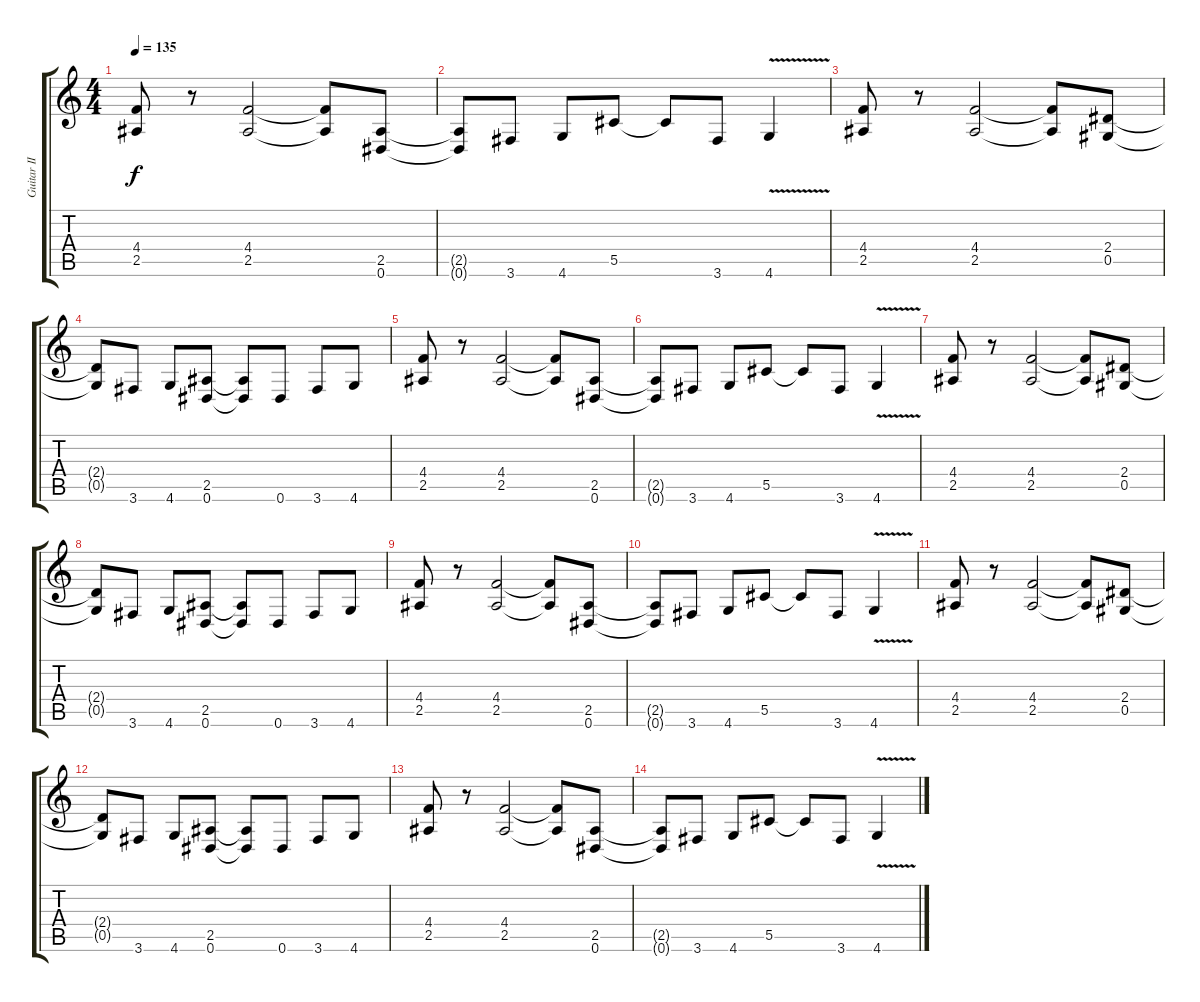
\track ("Guitar II" "Guitar II") {instrument distortionguitar}
\staff {score tabs}
\tuning (Eb4 Bb3 Gb3 Db3 Ab2 Eb2) {hide}
\ts (4 4)
\tempo 135
\clef g2
\ks c
(4.4 2.5).8{dy f} r.8 (4.4 2.5).2 (4.4{t} 2.5{t}).8 (2.5 0.6).8 |
(2.5{t} 0.6{t}).8 3.6.8 4.6.8 5.5.8 5.5{t}.8 3.6.8 4.6{v}.4 |
(4.4 2.5).8 r.8 (4.4 2.5).2 (4.4{t} 2.5{t}).8 (2.4 0.5).8 |
(2.4{t} 0.5{t}).8 3.6.8 4.6.8 (2.5 0.6).8 (2.5{t} 0.6{t}).8 0.6.8 3.6.8 4.6.8 |
(4.4 2.5).8 r.8 (4.4 2.5).2 (4.4{t} 2.5{t}).8 (2.5 0.6).8 |
(2.5{t} 0.6{t}).8 3.6.8 4.6.8 5.5.8 5.5{t}.8 3.6.8 4.6{v}.4 |
\section ("" "")
(4.4 2.5).8 r.8 (4.4 2.5).2 (4.4{t} 2.5{t}).8 (2.4 0.5).8 |
(2.4{t} 0.5{t}).8 3.6.8 4.6.8 (2.5 0.6).8 (2.5{t} 0.6{t}).8 0.6.8 3.6.8 4.6.8 |
(4.4 2.5).8 r.8 (4.4 2.5).2 (4.4{t} 2.5{t}).8 (2.5 0.6).8 |
(2.5{t} 0.6{t}).8 3.6.8 4.6.8 5.5.8 5.5{t}.8 3.6.8 4.6{v}.4 |
(4.4 2.5).8 r.8 (4.4 2.5).2 (4.4{t} 2.5{t}).8 (2.4 0.5).8 |
(2.4{t} 0.5{t}).8 3.6.8 4.6.8 (2.5 0.6).8 (2.5{t} 0.6{t}).8 0.6.8 3.6.8 4.6.8 |
(4.4 2.5).8 r.8 (4.4 2.5).2 (4.4{t} 2.5{t}).8 (2.5 0.6).8 |
(2.5{t} 0.6{t}).8 3.6.8 4.6.8 5.5.8 5.5{t}.8 3.6.8 4.6{v}.4
